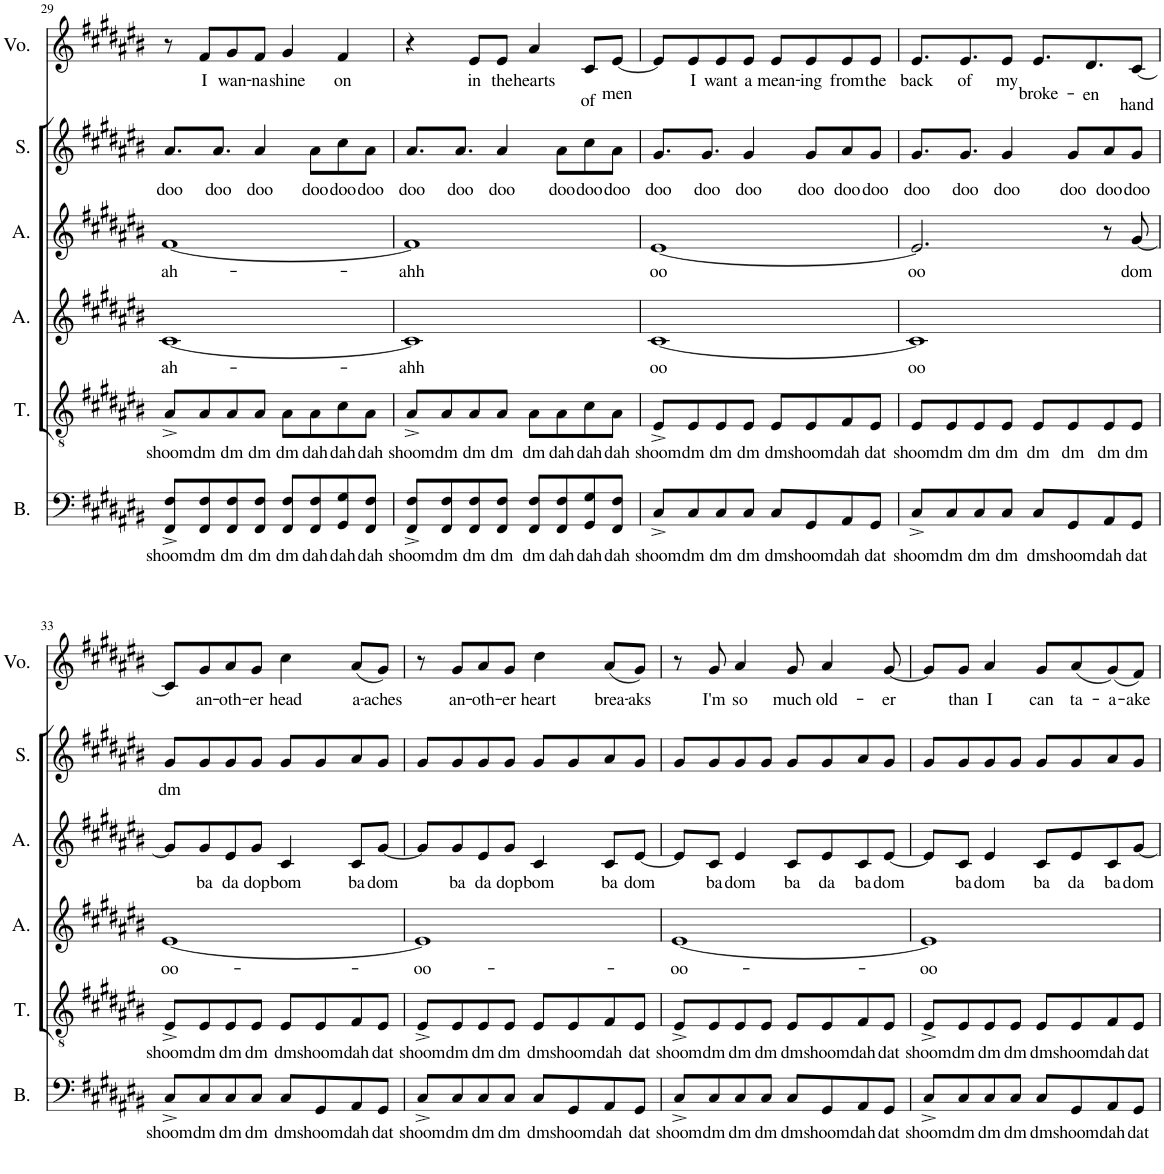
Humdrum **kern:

**kern	**text	**kern	**text	**kern	**text	**kern	**text	**kern	**text	**kern	**text
*part6	*part6	*part5	*part5	*part4	*part4	*part3	*part3	*part2	*part2	*part1	*part1
*staff6	*staff6	*staff5	*staff5	*staff4	*staff4	*staff3	*staff3	*staff2	*staff2	*staff1	*staff1
*I"Bass	*	*I"Tenor	*	*I"Alto	*	*I"Alto	*	*I"Soprano	*	*I"Voice	*
*I'B.	*	*I'T.	*	*I'A.	*	*I'A.	*	*I'S.	*	*I'Vo.	*
!!LO:PB:g=z
*clefF4	*	*clefGv2	*	*clefG2	*	*clefG2	*	*clefG2	*	*clefG2	*
*	*	*	*	*	*	*	*	*	*	*Trd7c12	*
*k[f#c#g#d#a#e#b#]	*	*k[f#c#g#d#a#e#b#]	*	*k[f#c#g#d#a#e#b#]	*	*k[f#c#g#d#a#e#b#]	*	*k[f#c#g#d#a#e#b#]	*	*k[f#c#g#d#a#e#b#]	*
*M4/4	*	*M4/4	*	*M4/4	*	*M4/4	*	*M4/4	*	*M4/4	*
*met(c)	*	*met(c)	*	*met(c)	*	*met(c)	*	*met(c)	*	*met(c)	*
=29	=29	=29	=29	=29	=29	=29	=29	=29	=29	=29	=29
!	!LO:LY:b	!	!LO:LY:b	!	!LO:LY:b	!	!LO:LY:b	!	!LO:LY:b	!	!
8FF#/^ 8F#/^L	shoom	8A#^/L	shoom	[1c#	ah-	[1f#	ah-	8.a#/L	doo	8r	.
!	!LO:LY:b	!	!LO:LY:b	!	!	!	!	!	!	!	!LO:LY:b
8FF#/ 8F#/	dm	8A#/	dm	.	.	.	.	.	.	8f#/L	I
!	!	!	!	!	!	!	!	!	!LO:LY:b	!	!
.	.	.	.	.	.	.	.	8.a#/J	doo	.	.
!	!LO:LY:b	!	!LO:LY:b	!	!	!	!	!	!	!	!LO:LY:b
8FF#/ 8F#/	dm	8A#/	dm	.	.	.	.	.	.	8g#/	wan-
!	!LO:LY:b	!	!LO:LY:b	!	!	!	!	!	!LO:LY:b	!	!LO:LY:b
8FF#/ 8F#/J	dm	8A#/J	dm	.	.	.	.	4a#/	doo	8f#/J	-na
!	!LO:LY:b	!	!LO:LY:b	!	!	!	!	!	!	!	!LO:LY:b
8FF#/ 8F#/L	dm	8A#\L	dm	.	.	.	.	.	.	4g#/	shine
!	!LO:LY:b	!	!LO:LY:b	!	!	!	!	!	!LO:LY:b	!	!
8FF#/ 8F#/	dah	8A#\	dah	.	.	.	.	8a#\L	doo	.	.
!	!LO:LY:b	!	!LO:LY:b	!	!	!	!	!	!LO:LY:b	!	!LO:LY:b
8GG#/ 8G#/	dah	8c#\	dah	.	.	.	.	8cc#\	doo	4f#/	on
!	!LO:LY:b	!	!LO:LY:b	!	!	!	!	!	!LO:LY:b	!	!
8FF#/ 8F#/J	dah	8A#\J	dah	.	.	.	.	8a#\J	doo	.	.
=30	=30	=30	=30	=30	=30	=30	=30	=30	=30	=30	=30
!	!LO:LY:b	!	!LO:LY:b	!	!LO:LY:b	!	!LO:LY:b	!	!LO:LY:b	!	!
8FF#/^ 8F#/^L	shoom	8A#^/L	shoom	1c#]	-ahh	1f#]	-ahh	8.a#/L	doo	4r	.
!	!LO:LY:b	!	!LO:LY:b	!	!	!	!	!	!	!	!
8FF#/ 8F#/	dm	8A#/	dm	.	.	.	.	.	.	.	.
!	!	!	!	!	!	!	!	!	!LO:LY:b	!	!
.	.	.	.	.	.	.	.	8.a#/J	doo	.	.
!	!LO:LY:b	!	!LO:LY:b	!	!	!	!	!	!	!	!LO:LY:b
8FF#/ 8F#/	dm	8A#/	dm	.	.	.	.	.	.	8e#/L	in
!	!LO:LY:b	!	!LO:LY:b	!	!	!	!	!	!LO:LY:b	!	!LO:LY:b
8FF#/ 8F#/J	dm	8A#/J	dm	.	.	.	.	4a#/	doo	8e#/J	the
!	!LO:LY:b	!	!LO:LY:b	!	!	!	!	!	!	!	!LO:LY:b
8FF#/ 8F#/L	dm	8A#\L	dm	.	.	.	.	.	.	4a#/	hearts
!	!LO:LY:b	!	!LO:LY:b	!	!	!	!	!	!LO:LY:b	!	!
8FF#/ 8F#/	dah	8A#\	dah	.	.	.	.	8a#\L	doo	.	.
!	!LO:LY:b	!	!LO:LY:b	!	!	!	!	!	!LO:LY:b	!	!LO:LY:b
8GG#/ 8G#/	dah	8c#\	dah	.	.	.	.	8cc#\	doo	8c#/L	of
!	!LO:LY:b	!	!LO:LY:b	!	!	!	!	!	!LO:LY:b	!	!LO:LY:b
8FF#/ 8F#/J	dah	8A#\J	dah	.	.	.	.	8a#\J	doo	[8e#/J	men
=31	=31	=31	=31	=31	=31	=31	=31	=31	=31	=31	=31
!	!LO:LY:b	!	!LO:LY:b	!	!LO:LY:b	!	!LO:LY:b	!	!LO:LY:b	!	!
8C#^/L	shoom	8E#^/L	shoom	[1c#	-oo	[1e#	-oo	8.g#/L	doo	8e#/L]	.
!	!LO:LY:b	!	!LO:LY:b	!	!	!	!	!	!	!	!LO:LY:b
8C#/	dm	8E#/	dm	.	.	.	.	.	.	8e#/	I
!	!	!	!	!	!	!	!	!	!LO:LY:b	!	!
.	.	.	.	.	.	.	.	8.g#/J	doo	.	.
!	!LO:LY:b	!	!LO:LY:b	!	!	!	!	!	!	!	!LO:LY:b
8C#/	dm	8E#/	dm	.	.	.	.	.	.	8e#/	want
!	!LO:LY:b	!	!LO:LY:b	!	!	!	!	!	!LO:LY:b	!	!LO:LY:b
8C#/J	dm	8E#/J	dm	.	.	.	.	4g#/	doo	8e#/J	a
!	!LO:LY:b	!	!LO:LY:b	!	!	!	!	!	!	!	!LO:LY:b
8C#/L	dm	8E#/L	dm	.	.	.	.	.	.	8e#/L	mean-
!	!LO:LY:b	!	!LO:LY:b	!	!	!	!	!	!LO:LY:b	!	!LO:LY:b
8GG#/	shoom	8E#/	shoom	.	.	.	.	8g#/L	doo	8e#/	-ing
!	!LO:LY:b	!	!LO:LY:b	!	!	!	!	!	!LO:LY:b	!	!LO:LY:b
8AA#/	dah	8F#/	dah	.	.	.	.	8a#/	doo	8e#/	from
!	!LO:LY:b	!	!LO:LY:b	!	!	!	!	!	!LO:LY:b	!	!LO:LY:b
8GG#/J	dat	8E#/J	dat	.	.	.	.	8g#/J	doo	8e#/J	the
=32	=32	=32	=32	=32	=32	=32	=32	=32	=32	=32	=32
!	!LO:LY:b	!	!LO:LY:b	!	!LO:LY:b	!	!LO:LY:b	!	!LO:LY:b	!	!LO:LY:b
8C#^/L	shoom	8E#/L	shoom	1c#]	-oo	2.e#/]	oo	8.g#/L	doo	8.e#/L	back
!	!LO:LY:b	!	!LO:LY:b	!	!	!	!	!	!	!	!
8C#/	dm	8E#/	dm	.	.	.	.	.	.	.	.
!	!	!	!	!	!	!	!	!	!LO:LY:b	!	!LO:LY:b
.	.	.	.	.	.	.	.	8.g#/J	doo	8.e#/	of
!	!LO:LY:b	!	!LO:LY:b	!	!	!	!	!	!	!	!
8C#/	dm	8E#/	dm	.	.	.	.	.	.	.	.
!	!LO:LY:b	!	!LO:LY:b	!	!	!	!	!	!LO:LY:b	!	!LO:LY:b
8C#/J	dm	8E#/J	dm	.	.	.	.	4g#/	doo	8e#/J	my
!	!LO:LY:b	!	!LO:LY:b	!	!	!	!	!	!	!	!LO:LY:b
8C#/L	dm	8E#/L	dm	.	.	.	.	.	.	8.e#/L	broke-
!	!LO:LY:b	!	!LO:LY:b	!	!	!	!	!	!LO:LY:b	!	!
8GG#/	shoom	8E#/	dm	.	.	.	.	8g#/L	doo	.	.
!	!	!	!	!	!	!	!	!	!	!	!LO:LY:b
.	.	.	.	.	.	.	.	.	.	8.d#/	-en
!	!LO:LY:b	!	!LO:LY:b	!	!	!	!	!	!LO:LY:b	!	!
8AA#/	dah	8E#/	dm	.	.	8r	.	8a#/	doo	.	.
!	!LO:LY:b	!	!LO:LY:b	!	!	!	!LO:LY:b	!	!LO:LY:b	!	!LO:LY:b
8GG#/J	dat	8E#/J	dm	.	.	[8g#/	dom	8g#/J	doo	[8c#/J	hand
!!LO:LB:g=z
=33	=33	=33	=33	=33	=33	=33	=33	=33	=33	=33	=33
!	!LO:LY:b	!	!LO:LY:b	!	!LO:LY:b	!	!	!	!LO:LY:b	!	!
8C#^/L	shoom	8E#^/L	shoom	[1e#	oo-	8g#/L]	.	8g#/L	dm	8c#/L]	.
!	!LO:LY:b	!	!LO:LY:b	!	!	!	!LO:LY:b	!	!	!	!LO:LY:b
8C#/	dm	8E#/	dm	.	.	8g#/	ba	8g#/	.	8g#/	an-
!	!LO:LY:b	!	!LO:LY:b	!	!	!	!LO:LY:b	!	!	!	!LO:LY:b
8C#/	dm	8E#/	dm	.	.	8e#/	da	8g#/	.	8a#/	-oth-
!	!LO:LY:b	!	!LO:LY:b	!	!	!	!LO:LY:b	!	!	!	!LO:LY:b
8C#/J	dm	8E#/J	dm	.	.	8g#/J	dop	8g#/J	.	8g#/J	-er
!	!LO:LY:b	!	!LO:LY:b	!	!	!	!LO:LY:b	!	!	!	!LO:LY:b
8C#/L	dm	8E#/L	dm	.	.	4c#/	bom	8g#/L	.	4cc#\	head
!	!LO:LY:b	!	!LO:LY:b	!	!	!	!	!	!	!	!
8GG#/	shoom	8E#/	shoom	.	.	.	.	8g#/	.	.	.
!	!LO:LY:b	!	!LO:LY:b	!	!	!	!LO:LY:b	!	!	!	!LO:LY:b
8AA#/	dah	8F#/	dah	.	.	8c#/L	ba	8a#/	.	(8a#/L	a-
!	!LO:LY:b	!	!LO:LY:b	!	!	!	!LO:LY:b	!	!	!	!LO:LY:b
8GG#/J	dat	8E#/J	dat	.	.	[8g#/J	dom	8g#/J	.	8g#/J)	-aches
=34	=34	=34	=34	=34	=34	=34	=34	=34	=34	=34	=34
!	!LO:LY:b	!	!LO:LY:b	!	!LO:LY:b	!	!	!	!	!	!
8C#^/L	shoom	8E#^/L	shoom	1e#]	-oo-	8g#/L]	.	8g#/L	.	8r	.
!	!LO:LY:b	!	!LO:LY:b	!	!	!	!LO:LY:b	!	!	!	!LO:LY:b
8C#/	dm	8E#/	dm	.	.	8g#/	ba	8g#/	.	8g#/L	an-
!	!LO:LY:b	!	!LO:LY:b	!	!	!	!LO:LY:b	!	!	!	!LO:LY:b
8C#/	dm	8E#/	dm	.	.	8e#/	da	8g#/	.	8a#/	-oth-
!	!LO:LY:b	!	!LO:LY:b	!	!	!	!LO:LY:b	!	!	!	!LO:LY:b
8C#/J	dm	8E#/J	dm	.	.	8g#/J	dop	8g#/J	.	8g#/J	-er
!	!LO:LY:b	!	!LO:LY:b	!	!	!	!LO:LY:b	!	!	!	!LO:LY:b
8C#/L	dm	8E#/L	dm	.	.	4c#/	bom	8g#/L	.	4cc#\	heart
!	!LO:LY:b	!	!LO:LY:b	!	!	!	!	!	!	!	!
8GG#/	shoom	8E#/	shoom	.	.	.	.	8g#/	.	.	.
!	!LO:LY:b	!	!LO:LY:b	!	!	!	!LO:LY:b	!	!	!	!LO:LY:b
8AA#/	dah	8F#/	dah	.	.	8c#/L	ba	8a#/	.	(8a#/L	brea-
!	!LO:LY:b	!	!LO:LY:b	!	!	!	!LO:LY:b	!	!	!	!LO:LY:b
8GG#/J	dat	8E#/J	dat	.	.	[8e#/J	dom	8g#/J	.	8g#/J)	-aks
=35	=35	=35	=35	=35	=35	=35	=35	=35	=35	=35	=35
!	!LO:LY:b	!	!LO:LY:b	!	!LO:LY:b	!	!	!	!	!	!
8C#^/L	shoom	8E#^/L	shoom	[1e#	-oo-	8e#/L]	.	8g#/L	.	8r	.
!	!LO:LY:b	!	!LO:LY:b	!	!	!	!LO:LY:b	!	!	!	!LO:LY:b
8C#/	dm	8E#/	dm	.	.	8c#/J	ba	8g#/	.	8g#/	I'm
!	!LO:LY:b	!	!LO:LY:b	!	!	!	!LO:LY:b	!	!	!	!LO:LY:b
8C#/	dm	8E#/	dm	.	.	4e#/	dom	8g#/	.	4a#/	so
!	!LO:LY:b	!	!LO:LY:b	!	!	!	!	!	!	!	!
8C#/J	dm	8E#/J	dm	.	.	.	.	8g#/J	.	.	.
!	!LO:LY:b	!	!LO:LY:b	!	!	!	!LO:LY:b	!	!	!	!LO:LY:b
8C#/L	dm	8E#/L	dm	.	.	8c#/L	ba	8g#/L	.	8g#/	much
!	!LO:LY:b	!	!LO:LY:b	!	!	!	!LO:LY:b	!	!	!	!LO:LY:b
8GG#/	shoom	8E#/	shoom	.	.	8e#/	da	8g#/	.	4a#/	old-
!	!LO:LY:b	!	!LO:LY:b	!	!	!	!LO:LY:b	!	!	!	!
8AA#/	dah	8F#/	dah	.	.	8c#/	ba	8a#/	.	.	.
!	!LO:LY:b	!	!LO:LY:b	!	!	!	!LO:LY:b	!	!	!	!LO:LY:b
8GG#/J	dat	8E#/J	dat	.	.	[8e#/J	dom	8g#/J	.	[8g#/	-er
=36	=36	=36	=36	=36	=36	=36	=36	=36	=36	=36	=36
!	!LO:LY:b	!	!LO:LY:b	!	!LO:LY:b	!	!	!	!	!	!
8C#^/L	shoom	8E#^/L	shoom	1e#]	-oo	8e#/L]	.	8g#/L	.	8g#/L]	.
!	!LO:LY:b	!	!LO:LY:b	!	!	!	!LO:LY:b	!	!	!	!LO:LY:b
8C#/	dm	8E#/	dm	.	.	8c#/J	ba	8g#/	.	8g#/J	than
!	!LO:LY:b	!	!LO:LY:b	!	!	!	!LO:LY:b	!	!	!	!LO:LY:b
8C#/	dm	8E#/	dm	.	.	4e#/	dom	8g#/	.	4a#/	I
!	!LO:LY:b	!	!LO:LY:b	!	!	!	!	!	!	!	!
8C#/J	dm	8E#/J	dm	.	.	.	.	8g#/J	.	.	.
!	!LO:LY:b	!	!LO:LY:b	!	!	!	!LO:LY:b	!	!	!	!LO:LY:b
8C#/L	dm	8E#/L	dm	.	.	8c#/L	ba	8g#/L	.	8g#/L	can
!	!LO:LY:b	!	!LO:LY:b	!	!	!	!LO:LY:b	!	!	!	!LO:LY:b
8GG#/	shoom	8E#/	shoom	.	.	8e#/	da	8g#/	.	(8a#/	ta-
!	!LO:LY:b	!	!LO:LY:b	!	!	!	!LO:LY:b	!	!	!	!LO:LY:b
8AA#/	dah	8F#/	dah	.	.	8c#/	ba	8a#/	.	(8g#/)	-a-
!	!LO:LY:b	!	!LO:LY:b	!	!	!	!LO:LY:b	!	!	!	!LO:LY:b
8GG#/J	dat	8E#/J	dat	.	.	[8g#/J	dom	8g#/J	.	8f#/J)	-ake
=	=	=	=	=	=	=	=	=	=	=	=
*-	*-	*-	*-	*-	*-	*-	*-	*-	*-	*-	*-
